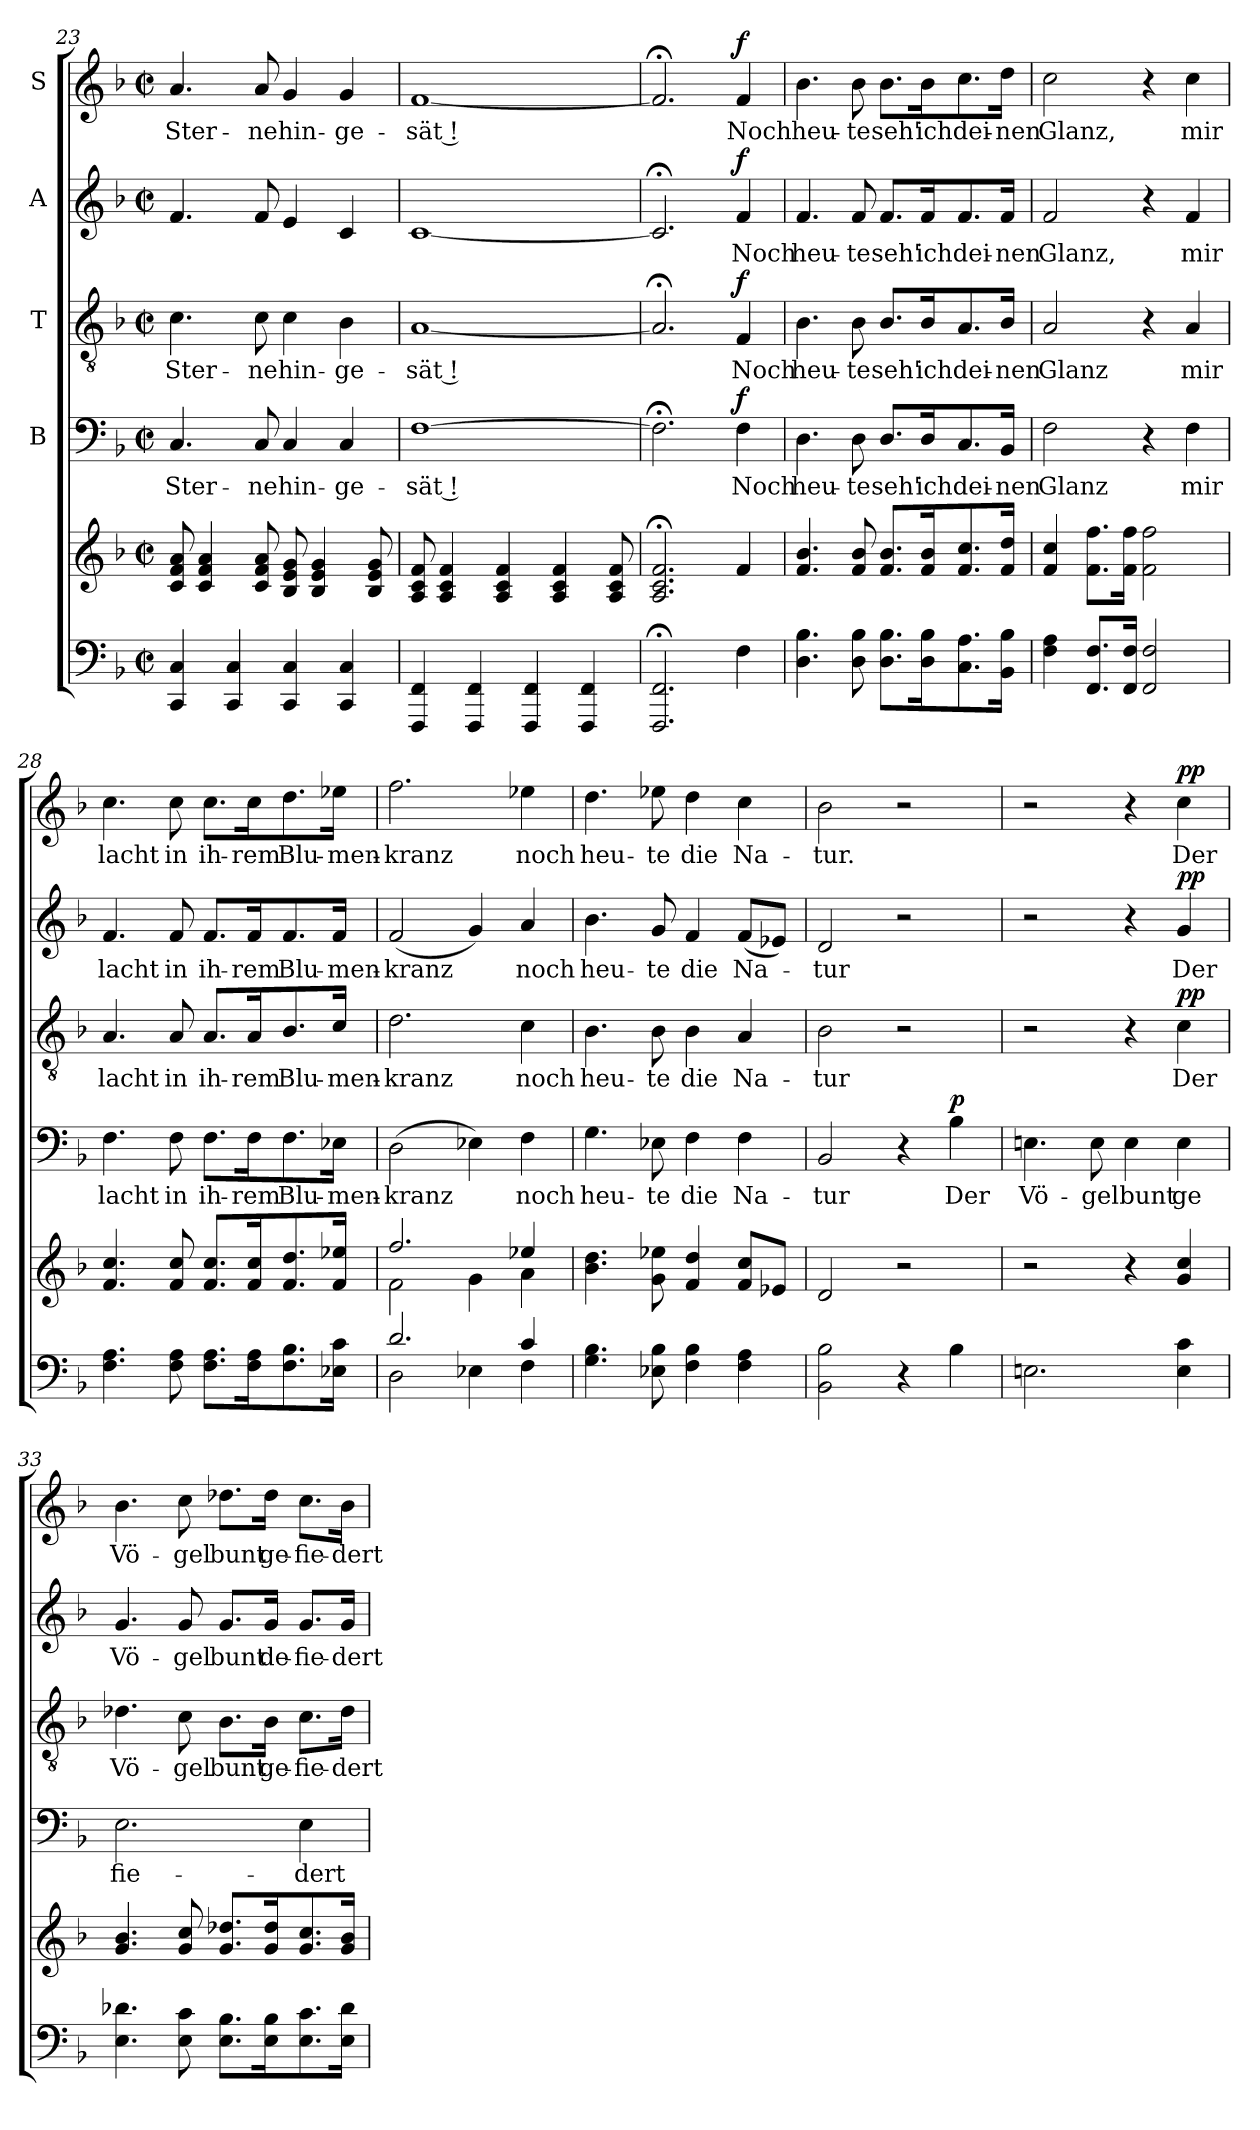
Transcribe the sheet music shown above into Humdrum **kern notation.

**kern	**kern	**kern	**text	**dynam	**kern	**text	**dynam	**kern	**text	**dynam	**kern	**text	**dynam
*part5	*part5	*part4	*part4	*part4	*part3	*part3	*part3	*part2	*part2	*part2	*part1	*part1	*part1
*staff6	*staff5	*staff4	*staff4	*staff4	*staff3	*staff3	*staff3	*staff2	*staff2	*staff2	*staff1	*staff1	*staff1
*	*	*I"B	*	*	*I"T	*	*	*I"A	*	*	*I"S	*	*
*clefF4	*clefG2	*clefF4	*	*	*clefGv2	*	*	*clefG2	*	*	*clefG2	*	*
*k[b-]	*k[b-]	*k[b-]	*	*	*k[b-]	*	*	*k[b-]	*	*	*k[b-]	*	*
*F:	*F:	*F:	*	*	*F:	*	*	*F:	*	*	*F:	*	*
*M2/2	*M2/2	*M2/2	*	*	*M2/2	*	*	*M2/2	*	*	*M2/2	*	*
*met(c|)	*met(c|)	*met(c|)	*	*	*met(c|)	*	*	*met(c|)	*	*	*met(c|)	*	*
=23	=23	=23	=23	=23	=23	=23	=23	=23	=23	=23	=23	=23	=23
4CC/ 4C/	8c/ 8f/ 8a/	4.C/	Ster-	.	4.c\	Ster-	.	4.f/	.	.	4.a/	Ster-	.
.	4c/ 4f/ 4a/	.	.	.	.	.	.	.	.	.	.	.	.
4CC/ 4C/	.	.	.	.	.	.	.	.	.	.	.	.	.
.	8c/ 8f/ 8a/	8C/	-ne	.	8c\	-ne	.	8f/	.	.	8a/	-ne	.
4CC/ 4C/	8B-/ 8e/ 8g/	4C/	hin-	.	4c\	hin-	.	4e/	.	.	4g/	hin-	.
.	4B-/ 4e/ 4g/	.	.	.	.	.	.	.	.	.	.	.	.
4CC/ 4C/	.	4C/	-ge-	.	4B-\	-ge-	.	4c/	.	.	4g/	-ge-	.
.	8B-/ 8e/ 8g/	.	.	.	.	.	.	.	.	.	.	.	.
!!LO:PB:g=z
=24	=24	=24	=24	=24	=24	=24	=24	=24	=24	=24	=24	=24	=24
4FFF/ 4FF/	8A/ 8c/ 8f/	[1F	-sät !	.	[1A	-sät !	.	[1c	.	.	[1f	-sät !	.
.	4A/ 4c/ 4f/	.	.	.	.	.	.	.	.	.	.	.	.
4FFF/ 4FF/	.	.	.	.	.	.	.	.	.	.	.	.	.
.	4A/ 4c/ 4f/	.	.	.	.	.	.	.	.	.	.	.	.
4FFF/ 4FF/	.	.	.	.	.	.	.	.	.	.	.	.	.
.	4A/ 4c/ 4f/	.	.	.	.	.	.	.	.	.	.	.	.
4FFF/ 4FF/	.	.	.	.	.	.	.	.	.	.	.	.	.
.	8A/ 8c/ 8f/	.	.	.	.	.	.	.	.	.	.	.	.
=25	=25	=25	=25	=25	=25	=25	=25	=25	=25	=25	=25	=25	=25
2.FFF;</ 2.FF;</	2.A;</ 2.c;</ 2.f;</	2.F;<\]	.	.	2.A;</]	.	.	2.c;</]	.	.	2.f;</]	.	.
!	!	!	!	!LO:DY:a	!	!	!LO:DY:a	!	!	!LO:DY:a	!	!	!LO:DY:a
4F\	4f/	4F\	Noch	f	4F/	Noch	f	4f/	Noch	f	4f/	Noch	f
=26	=26	=26	=26	=26	=26	=26	=26	=26	=26	=26	=26	=26	=26
4.D\ 4.B-\	4.f/ 4.b-/	4.D\	heu-	.	4.B-\	heu-	.	4.f/	heu-	.	4.b-\	heu-	.
8D\ 8B-\	8f/ 8b-/	8D\	-te	.	8B-\	-te	.	8f/	-te	.	8b-\	-te	.
8.D\ 8.B-\L	8.f/ 8.b-/L	8.D/L	seh'	.	8.B-/L	seh'	.	8.f/L	seh'	.	8.b-\L	seh'	.
16D\ 16B-\k	16f/ 16b-/k	16D/k	ich	.	16B-/k	ich	.	16f/k	ich	.	16b-\k	ich	.
8.C\ 8.A\	8.f/ 8.cc/	8.C/	dei-	.	8.A/	dei-	.	8.f/	dei-	.	8.cc\	dei-	.
16BB-\ 16B-\Jk	16f/ 16dd/Jk	16BB-/Jk	-nen	.	16B-/Jk	-nen	.	16f/Jk	-nen	.	16dd\Jk	-nen	.
=27	=27	=27	=27	=27	=27	=27	=27	=27	=27	=27	=27	=27	=27
4F\ 4A\	4f/ 4cc/	2F\	Glanz	.	2A/	Glanz	.	2f/	Glanz,	.	2cc\	Glanz,	.
8.FF/ 8.F/L	8.f\ 8.ff\L	.	.	.	.	.	.	.	.	.	.	.	.
16FF/ 16F/Jk	16f\ 16ff\Jk	.	.	.	.	.	.	.	.	.	.	.	.
2FF/ 2F/	2f\ 2ff\	4r	.	.	4r	.	.	4r	.	.	4r	.	.
.	.	4F\	mir	.	4A/	mir	.	4f/	mir	.	4cc\	mir	.
!!LO:LB:g=z
=28	=28	=28	=28	=28	=28	=28	=28	=28	=28	=28	=28	=28	=28
4.F\ 4.A\	4.f/ 4.cc/	4.F\	lacht	.	4.A/	lacht	.	4.f/	lacht	.	4.cc\	lacht	.
8F\ 8A\	8f/ 8cc/	8F\	in	.	8A/	in	.	8f/	in	.	8cc\	in	.
8.F\ 8.A\L	8.f/ 8.cc/L	8.F\L	ih-	.	8.A/L	ih-	.	8.f/L	ih-	.	8.cc\L	ih-	.
16F\ 16A\k	16f/ 16cc/k	16F\k	-rem	.	16A/k	-rem	.	16f/k	-rem	.	16cc\k	-rem	.
8.F\ 8.B-\	8.f/ 8.dd/	8.F\	Blu-	.	8.B-/	Blu-	.	8.f/	Blu-	.	8.dd\	Blu-	.
16E-X\ 16c\Jk	16f/ 16ee-X/Jk	16E-X\Jk	-men-	.	16c/Jk	-men-	.	16f/Jk	-men-	.	16ee-X\Jk	-men-	.
=29	=29	=29	=29	=29	=29	=29	=29	=29	=29	=29	=29	=29	=29
*^	*^	*	*	*	*	*	*	*	*	*	*	*	*
2.d/	2D\	2.ff/	2f\	(2D\	-kranz	.	2.d\	-kranz	.	(2f/	-kranz	.	2.ff\	-kranz	.
.	4E-X\	.	4g\	4E-X\)	.	.	.	.	.	4g/)	.	.	.	.	.
4c/	4F\	4ee-X/	4a\	4F\	noch	.	4c\	noch	.	4a/	noch	.	4ee-X\	noch	.
*v	*v	*	*	*	*	*	*	*	*	*	*	*	*	*	*
*	*v	*v	*	*	*	*	*	*	*	*	*	*	*	*
=30	=30	=30	=30	=30	=30	=30	=30	=30	=30	=30	=30	=30	=30
4.G\ 4.B-\	4.b-\ 4.dd\	4.G\	heu-	.	4.B-\	heu-	.	4.b-\	heu-	.	4.dd\	heu-	.
8E-X\ 8B-\	8g\ 8ee-X\	8E-X\	-te	.	8B-\	-te	.	8g/	-te	.	8ee-X\	-te	.
4F\ 4B-\	4f/ 4dd/	4F\	die	.	4B-\	die	.	4f/	die	.	4dd\	die	.
4F\ 4A\	8f/ 8cc/L	4F\	Na-	.	4A/	Na-	.	(8f/L	Na-	.	4cc\	Na-	.
.	8e-X/J	.	.	.	.	.	.	8e-X/J)	.	.	.	.	.
=31	=31	=31	=31	=31	=31	=31	=31	=31	=31	=31	=31	=31	=31
2BB-\ 2B-\	2d/	2BB-/	-tur	.	2B-\	-tur	.	2d/	-tur	.	2b-\	-tur.	.
4r	2r	4r	.	.	2r	.	.	2r	.	.	2r	.	.
!	!	!	!	!LO:DY:a	!	!	!	!	!	!	!	!	!
4B-\	.	4B-\	Der	p	.	.	.	.	.	.	.	.	.
!!LO:PB:g=z
=32	=32	=32	=32	=32	=32	=32	=32	=32	=32	=32	=32	=32	=32
2.En\	2r	4.En\	Vö-	.	2r	.	.	2r	.	.	2r	.	.
.	.	8E\	-gel	.	.	.	.	.	.	.	.	.	.
.	4r	4E\	bunt	.	4r	.	.	4r	.	.	4r	.	.
!	!	!	!	!	!	!	!LO:DY:a	!	!	!LO:DY:a	!	!	!LO:DY:a
4E\ 4c\	4g/ 4cc/	4E\	ge	.	4c\	Der	pp	4g/	Der	pp	4cc\	Der	pp
=33	=33	=33	=33	=33	=33	=33	=33	=33	=33	=33	=33	=33	=33
4.E\ 4.d-X\	4.g/ 4.b-/	2.E\	fie-	.	4.d-X\	Vö-	.	4.g/	Vö-	.	4.b-\	Vö-	.
8E\ 8c\	8g/ 8cc/	.	.	.	8c\	-gel	.	8g/	-gel	.	8cc\	-gel	.
8.E\ 8.B-\L	8.g/ 8.dd-X/L	.	.	.	8.B-\L	bunt	.	8.g/L	bunt	.	8.dd-X\L	bunt	.
16E\ 16B-\k	16g/ 16dd-/k	.	.	.	16B-\Jk	ge-	.	16g/Jk	de-	.	16dd-\Jk	ge-	.
8.E\ 8.c\	8.g/ 8.cc/	4E\	-dert-	.	8.c\L	-fie-	.	8.g/L	-fie-	.	8.cc\L	-fie-	.
16E\ 16d-\Jk	16g/ 16b-/Jk	.	.	.	16d-\Jk	-dert-	.	16g/Jk	-dert-	.	16b-\Jk	-dert-	.
=	=	=	=	=	=	=	=	=	=	=	=	=	=
*-	*-	*-	*-	*-	*-	*-	*-	*-	*-	*-	*-	*-	*-
